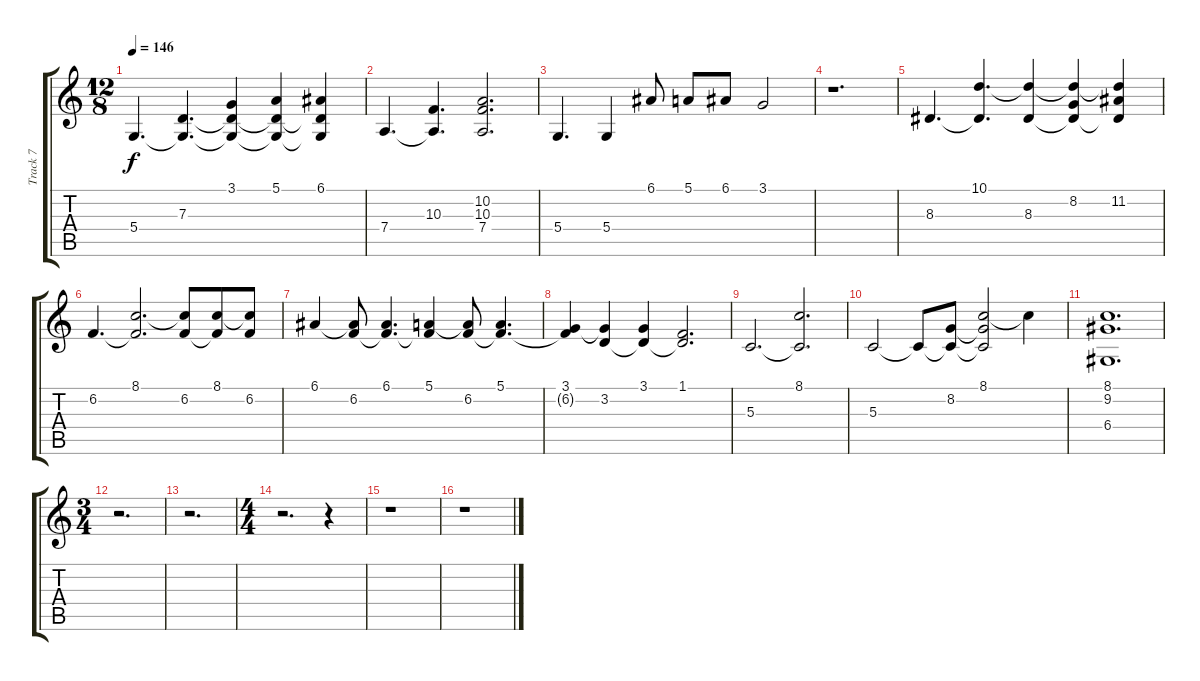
\track ("Track 7" "Track 7") {instrument acousticgrandpiano}
\staff {score tabs}
\tuning (E4 B3 G3 D3 A2 E2) {hide}
\ts (12 8)
\tempo 146
\clef g2
\ks c
5.4.4{d dy f} (7.3 5.4{t}).4{d} (3.1 7.3{t} 5.4{t}).4 (5.1 7.3{t} 5.4{t}).4 (6.1 7.3{t} 5.4{t}).4 |
7.4.4{d} (10.3 7.4{t}).4{d} (10.2 10.3 7.4).2{d} |
5.4.4{d} 5.4.4 6.1.8 5.1.8 6.1.8 3.1.2 |
r.1{d} |
8.3.4{d} (10.1 8.3{t}).4{d} (10.1{t} 8.3).4 (10.1{t} 8.2 8.3{t}).4 (10.1{t} 11.2 8.3{t}).4 |
6.2.4{d} (8.1 6.2{t}).2{d} (8.1{t} 6.2).8 (8.1 6.2{t}).8 (8.1{t} 6.2).8 |
6.1.4 (6.1{t} 6.2).8 (6.1 6.2{t}).4{d} (5.1 6.2{t}).4 (5.1{t} 6.2).8 (5.1 6.2{t}).4{d} |
(3.1 6.2{t}).4 (3.1{t} 3.2).4 (3.1 3.2{t}).4 (1.1 3.2{t}).2{d} |
5.3.2{d} (8.1 5.3{t}).2{d} |
5.3.2 5.3{t}.8 (8.2 5.3{t}).8 (8.1 8.2{t} 5.3{t}).2 8.1{t}.4 |
(8.1 9.2 6.4).1{d} |
\ts (3 4)
r.2{d} |
r.2{d} |
\ts (4 4)
r.2{d} r.4 |
r.1 |
r.1
